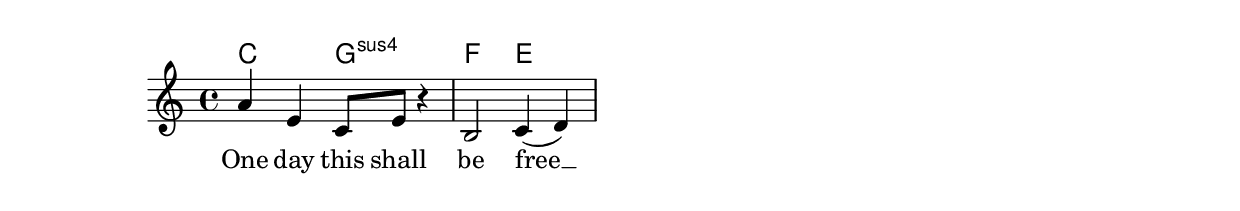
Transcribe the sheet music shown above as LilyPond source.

%% DO NOT EDIT this file manually; it is automatically
%% generated from LSR http://lsr.dsi.unimi.it
%% Make any changes in LSR itself, or in Documentation/snippets/new/ ,
%% and then run scripts/auxiliar/makelsr.py
%%
%% This file is in the public domain.
\version "2.12.2"

\header {
  lsrtags = "chords"

%% Translation of GIT committish: fa19277d20f8ab0397c560eb0e7b814bd804ecec
  texidoces = "
Al juntar nombres de acorde en cifrado americano, melodía y letra,
obtenemos una hoja guía de acordes o «lead sheet»:

"
  doctitlees = "Hoja guía de acordes o «lead sheet» sencilla"


%% Translation of GIT committish: 0a868be38a775ecb1ef935b079000cebbc64de40
 texidocde = "
Ein Liedblatt besteht aus Akkordbezeichnungen, einer Melodie und dem Liedtext:

"
  doctitlede = "Ein einfaches Liedblatt"

%% Translation of GIT committish: 9594a4569164407a146bbc4aad8be3a60a4725cf
  texidocfr = "
Assembler des noms d'accords, une mélodie et des paroles permet
d'obtenir la  partition d'un chanson :

"
  doctitlefr = "Chanson simple"

  texidoc = "
When put together, chord names, a melody, and lyrics form a lead sheet:

"
  doctitle = "Simple lead sheet"
} % begin verbatim

<<
  \chords { c2 g:sus4 f e }
  \relative c'' {
    a4 e c8 e r4
    b2 c4( d)
  }
  \addlyrics { One day this shall be free __ }
>>

